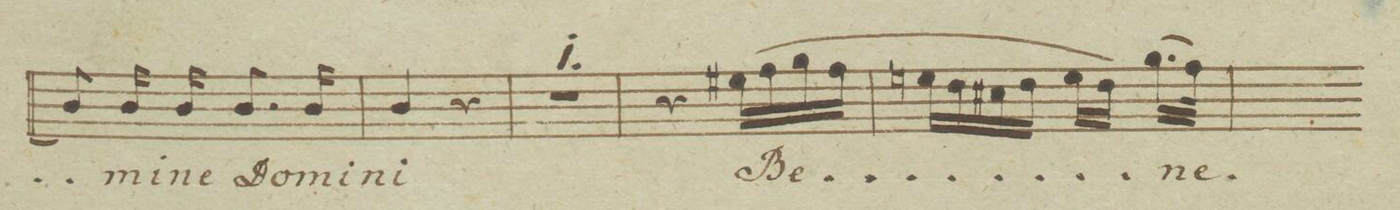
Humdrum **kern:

**kern	**text	**dynam
*I"Basso.	*	*
*clefF4	*	*
*k[f#]	*	*
*met(c)	*	*
*M2/4	*	*
8D/]	.	.
16D/	-mi-	.
16D/	-ne	.
8.D/	Do-	.
16D/	-mi-	.
=121	=121	=121
4D/	-ni	.
4r	.	.
=122	=122	=122
2r	.	.
=123	=123	=123
4r	.	.
(16G#X\LL	Be-	.
16A\	.	.
16B\	.	.
16A\JJ	.	.
=124	=124	=124
16Gn\LL	.	.
16F#\	.	.
16E#X\	.	.
16F#\JJ	.	.
16G\LL	.	.
16F#\JJ)	.	.
(16.B\LL	-ne-	.
32A\JJk)	.	.
=125	=125	=125
*-	*-	*-
